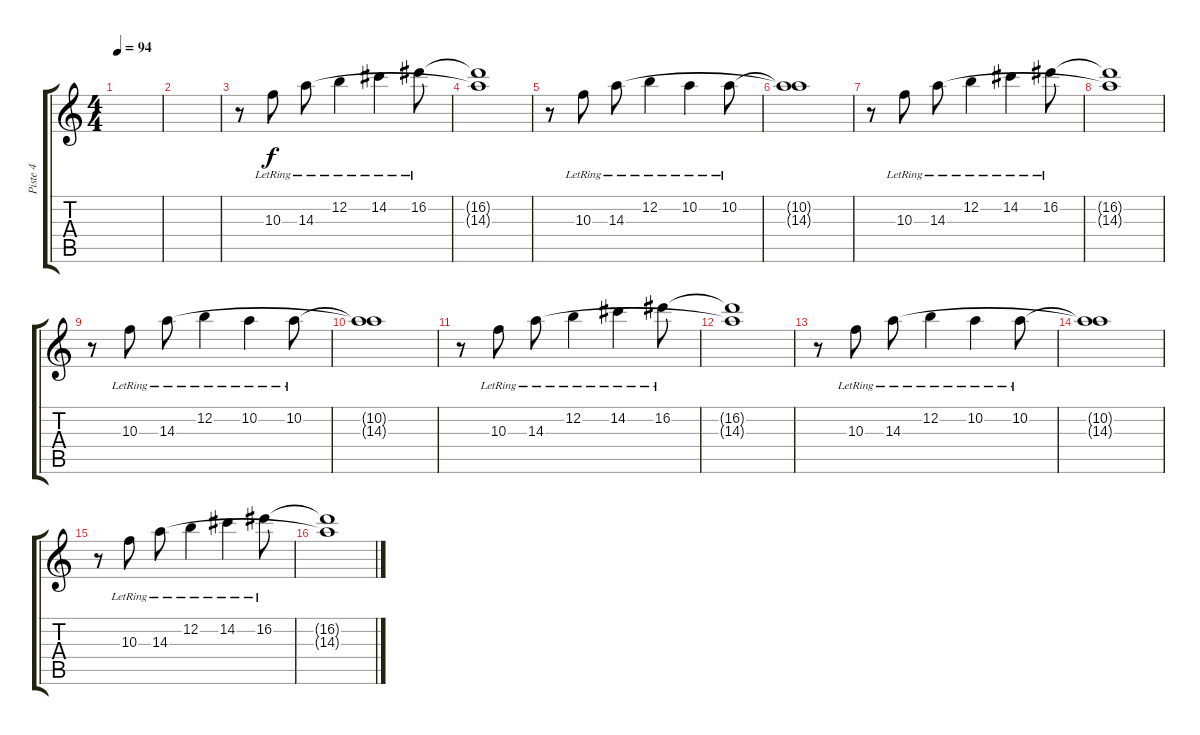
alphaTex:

\track ("Piste 4" "Piste 4") {instrument electricguitarclean}
\staff {score tabs}
\tuning (E4 B3 G3 D3 A2 E2) {hide}
\ts (4 4)
\tempo 94
\clef g2
\ks c
|
|
r.8 10.3{lr}.8 14.3{lr}.8 12.2{lr}.4 14.2{lr}.4 16.2{lr}.8 |
(16.2{t} 14.3{t}).1 |
r.8 10.3{lr}.8 14.3{lr}.8 12.2{lr}.4 10.2{lr}.4 10.2{lr}.8 |
(10.2{t} 14.3{t}).1 |
r.8 10.3{lr}.8 14.3{lr}.8 12.2{lr}.4 14.2{lr}.4 16.2{lr}.8 |
(16.2{t} 14.3{t}).1 |
r.8 10.3{lr}.8 14.3{lr}.8 12.2{lr}.4 10.2{lr}.4 10.2{lr}.8 |
(10.2{t} 14.3{t}).1 |
r.8 10.3{lr}.8 14.3{lr}.8 12.2{lr}.4 14.2{lr}.4 16.2{lr}.8 |
(16.2{t} 14.3{t}).1 |
r.8 10.3{lr}.8 14.3{lr}.8 12.2{lr}.4 10.2{lr}.4 10.2{lr}.8 |
(10.2{t} 14.3{t}).1 |
r.8 10.3{lr}.8 14.3{lr}.8 12.2{lr}.4 14.2{lr}.4 16.2{lr}.8 |
(16.2{t} 14.3{t}).1
